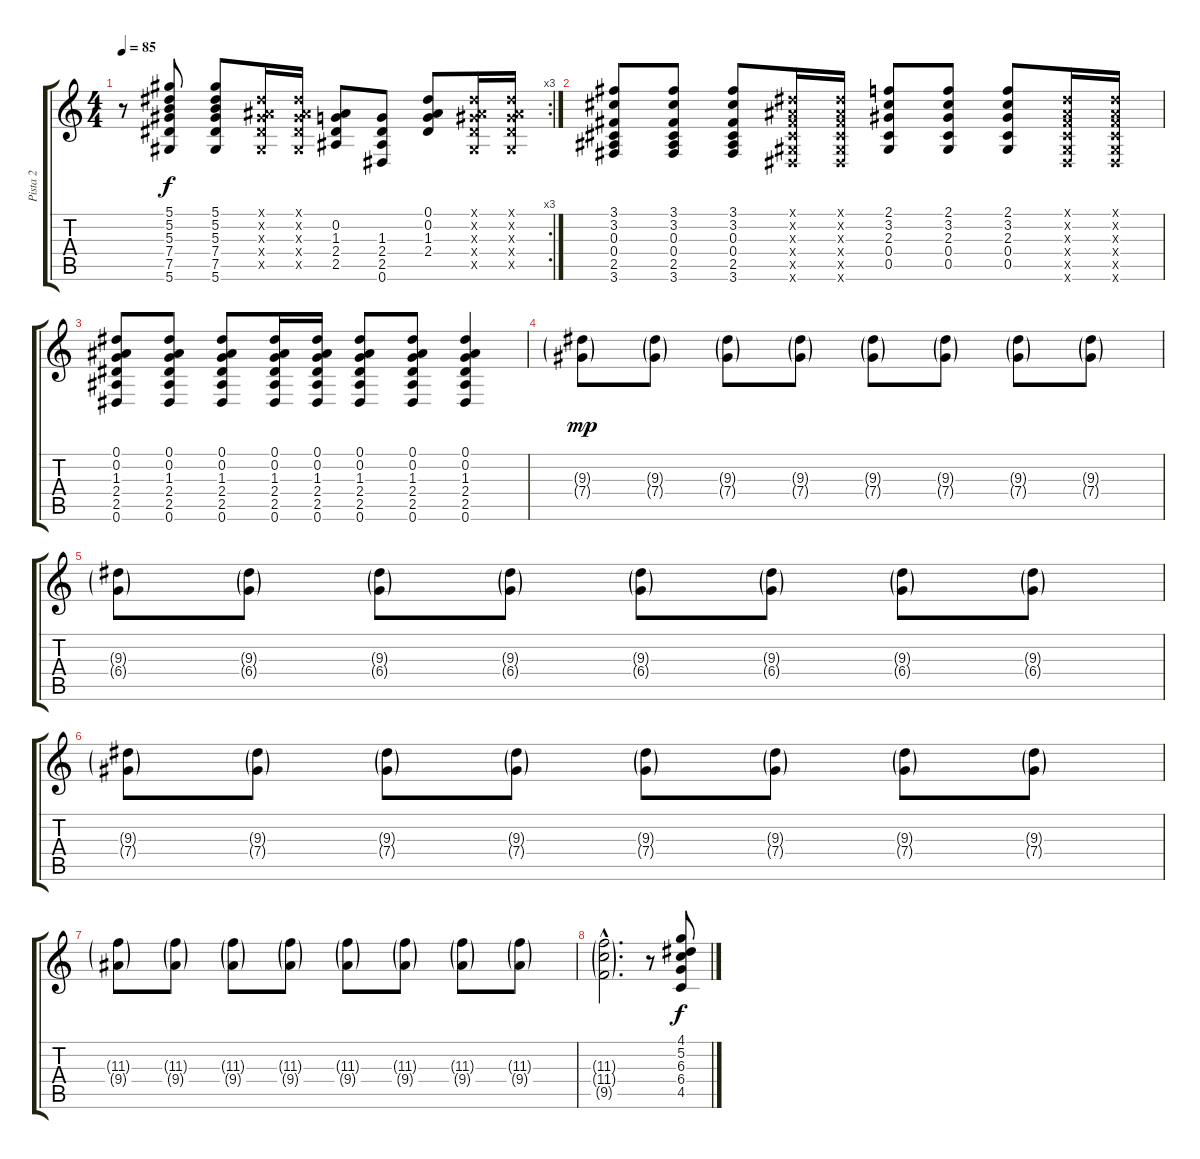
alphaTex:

\track ("Pista 2" "Pista 2") {instrument acousticguitarnylon}
\staff {score tabs}
\tuning (Eb4 Bb3 Gb3 Db3 Ab2 Eb2) {hide}
\rc 3
\ts (4 4)
\tempo 85
\clef g2
\ks c
r.8{dy f} (5.1 5.2 5.3 7.4 7.5 5.6).8 (5.1 5.2 5.3 7.4 7.5 5.6).8 (0.1{x} 0.2{x} 2.3{x} 2.4{x} 0.5{x}).16 (0.1{x} 0.2{x} 2.3{x} 2.4{x} 0.5{x}).16 (0.2 1.3 2.4 2.5).8 (1.3 2.4 2.5 0.6).8 (0.1 0.2 1.3 2.4).8 (0.1{x} 0.2{x} 2.3{x} 2.4{x} 0.5{x}).16 (0.1{x} 0.2{x} 2.3{x} 2.4{x} 0.5{x}).16 |
(3.1 3.2 0.3 0.4 2.5 3.6).8 (3.1 3.2 0.3 0.4 2.5 3.6).8 (3.1 3.2 0.3 0.4 2.5 3.6).8 (0.1{x} 0.2{x} 0.3{x} 0.4{x} 0.5{x} 0.6{x}).16 (0.1{x} 0.2{x} 0.3{x} 0.4{x} 0.5{x} 0.6{x}).16 (2.1 3.2 2.3 0.4 0.5).8 (2.1 3.2 2.3 0.4 0.5).8 (2.1 3.2 2.3 0.4 0.5).8 (0.1{x} 0.2{x} 0.3{x} 0.4{x} 0.5{x} 0.6{x}).16 (0.1{x} 0.2{x} 0.3{x} 0.4{x} 0.5{x} 0.6{x}).16 |
(0.1 0.2 1.3 2.4 2.5 0.6).8 (0.1 0.2 1.3 2.4 2.5 0.6).8 (0.1 0.2 1.3 2.4 2.5 0.6).8 (0.1 0.2 1.3 2.4 2.5 0.6).16 (0.1 0.2 1.3 2.4 2.5 0.6).16 (0.1 0.2 1.3 2.4 2.5 0.6).8 (0.1 0.2 1.3 2.4 2.5 0.6).8 (0.1 0.2 1.3 2.4 2.5 0.6).4 |
(9.3{g} 7.4{g}).8{dy mp instrument electricguitarclean} (9.3{g} 7.4{g}).8 (9.3{g} 7.4{g}).8 (9.3{g} 7.4{g}).8 (9.3{g} 7.4{g}).8 (9.3{g} 7.4{g}).8 (9.3{g} 7.4{g}).8 (9.3{g} 7.4{g}).8 |
(9.3{g} 6.4{g}).8 (9.3{g} 6.4{g}).8 (9.3{g} 6.4{g}).8 (9.3{g} 6.4{g}).8 (9.3{g} 6.4{g}).8 (9.3{g} 6.4{g}).8 (9.3{g} 6.4{g}).8 (9.3{g} 6.4{g}).8 |
(9.3{g} 7.4{g}).8 (9.3{g} 7.4{g}).8 (9.3{g} 7.4{g}).8 (9.3{g} 7.4{g}).8 (9.3{g} 7.4{g}).8 (9.3{g} 7.4{g}).8 (9.3{g} 7.4{g}).8 (9.3{g} 7.4{g}).8 |
(11.3{g} 9.4{g}).8 (11.3{g} 9.4{g}).8 (11.3{g} 9.4{g}).8 (11.3{g} 9.4{g}).8 (11.3{g} 9.4{g}).8 (11.3{g} 9.4{g}).8 (11.3{g} 9.4{g}).8 (11.3{g} 9.4{g}).8 |
(11.3{g hac} 11.4{g hac} 9.5{g hac}).2{d} r.8 (4.1 5.2 6.3 6.4 4.5).8{dy f}
